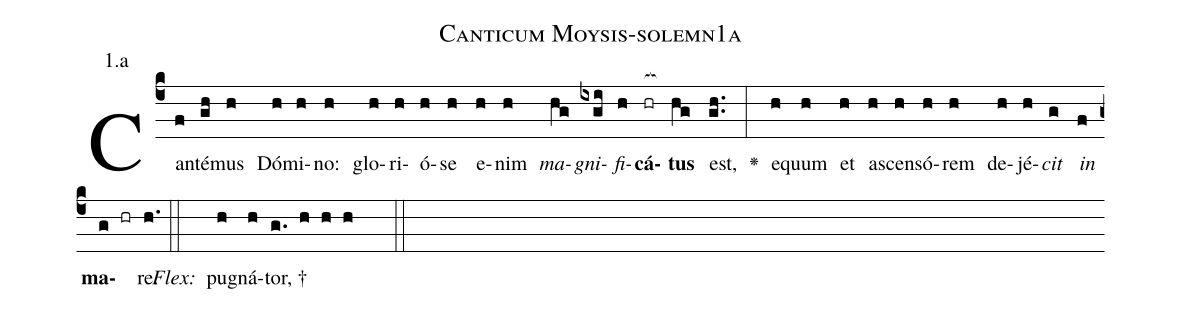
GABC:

name: Canticum Moysis-solemn1a;
annotation: 1.a;
%%
(c4)Can(f)té(gh)mus(h) Dó(h)mi(h)no:(h) glo(h)ri(h)ó(h)se(h) e(h)nim(h) <i>ma</i>(hg)<i>gni</i>(ixgi)<i>fi</i>(h)<b>cá</b>(hr[ocb:1{])<b>tus</b>(hg[ocb:0}]) est,(gh..) <v>\greheightstar</v>(:) e(h)quum(h) et(h) a(h)scen(h)só(h)rem(h) de(h)jé(h)<i>cit</i>(g) <i>in</i>(f) <b>ma</b>(g hr)re.(h.) (::)
<i>Flex:</i>()  pu(h)gná(h)tor, †(g. h h h  ::)

%E(h) u(h) o(g) u(f) a(g) e.(h.) (::)
